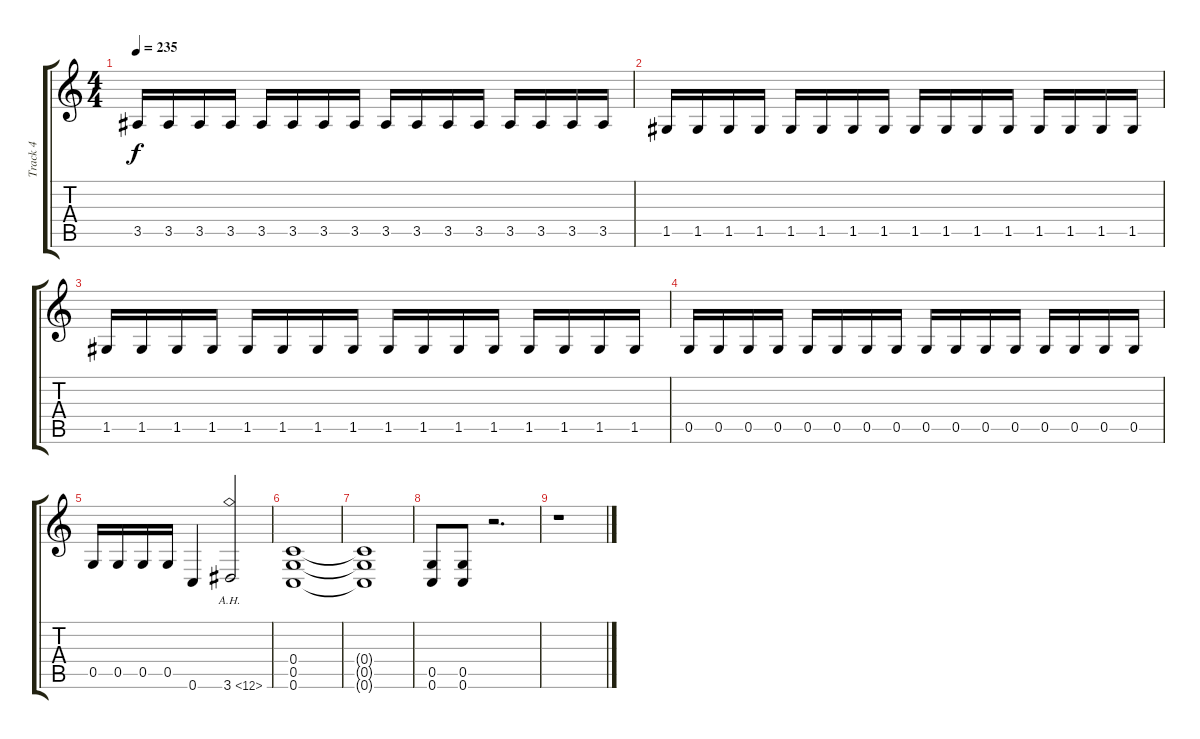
\track ("Track 4" "Track 4") {instrument distortionguitar}
\staff {score tabs}
\tuning (D4 A3 F3 C3 G2 C2) {hide}
\ts (4 4)
\tempo 235
\clef g2
\ks c
3.5.16{dy f} 3.5.16 3.5.16 3.5.16 3.5.16 3.5.16 3.5.16 3.5.16 3.5.16 3.5.16 3.5.16 3.5.16 3.5.16 3.5.16 3.5.16 3.5.16 |
1.5.16 1.5.16 1.5.16 1.5.16 1.5.16 1.5.16 1.5.16 1.5.16 1.5.16 1.5.16 1.5.16 1.5.16 1.5.16 1.5.16 1.5.16 1.5.16 |
1.5.16 1.5.16 1.5.16 1.5.16 1.5.16 1.5.16 1.5.16 1.5.16 1.5.16 1.5.16 1.5.16 1.5.16 1.5.16 1.5.16 1.5.16 1.5.16 |
0.5.16 0.5.16 0.5.16 0.5.16 0.5.16 0.5.16 0.5.16 0.5.16 0.5.16 0.5.16 0.5.16 0.5.16 0.5.16 0.5.16 0.5.16 0.5.16 |
0.5.16 0.5.16 0.5.16 0.5.16 0.6.4 3.6{ah 9}.2 |
(0.4 0.5 0.6).1 |
(0.4{t} 0.5{t} 0.6{t}).1 |
(0.5 0.6).8 (0.5 0.6).8 r.2{d} |
r.1
